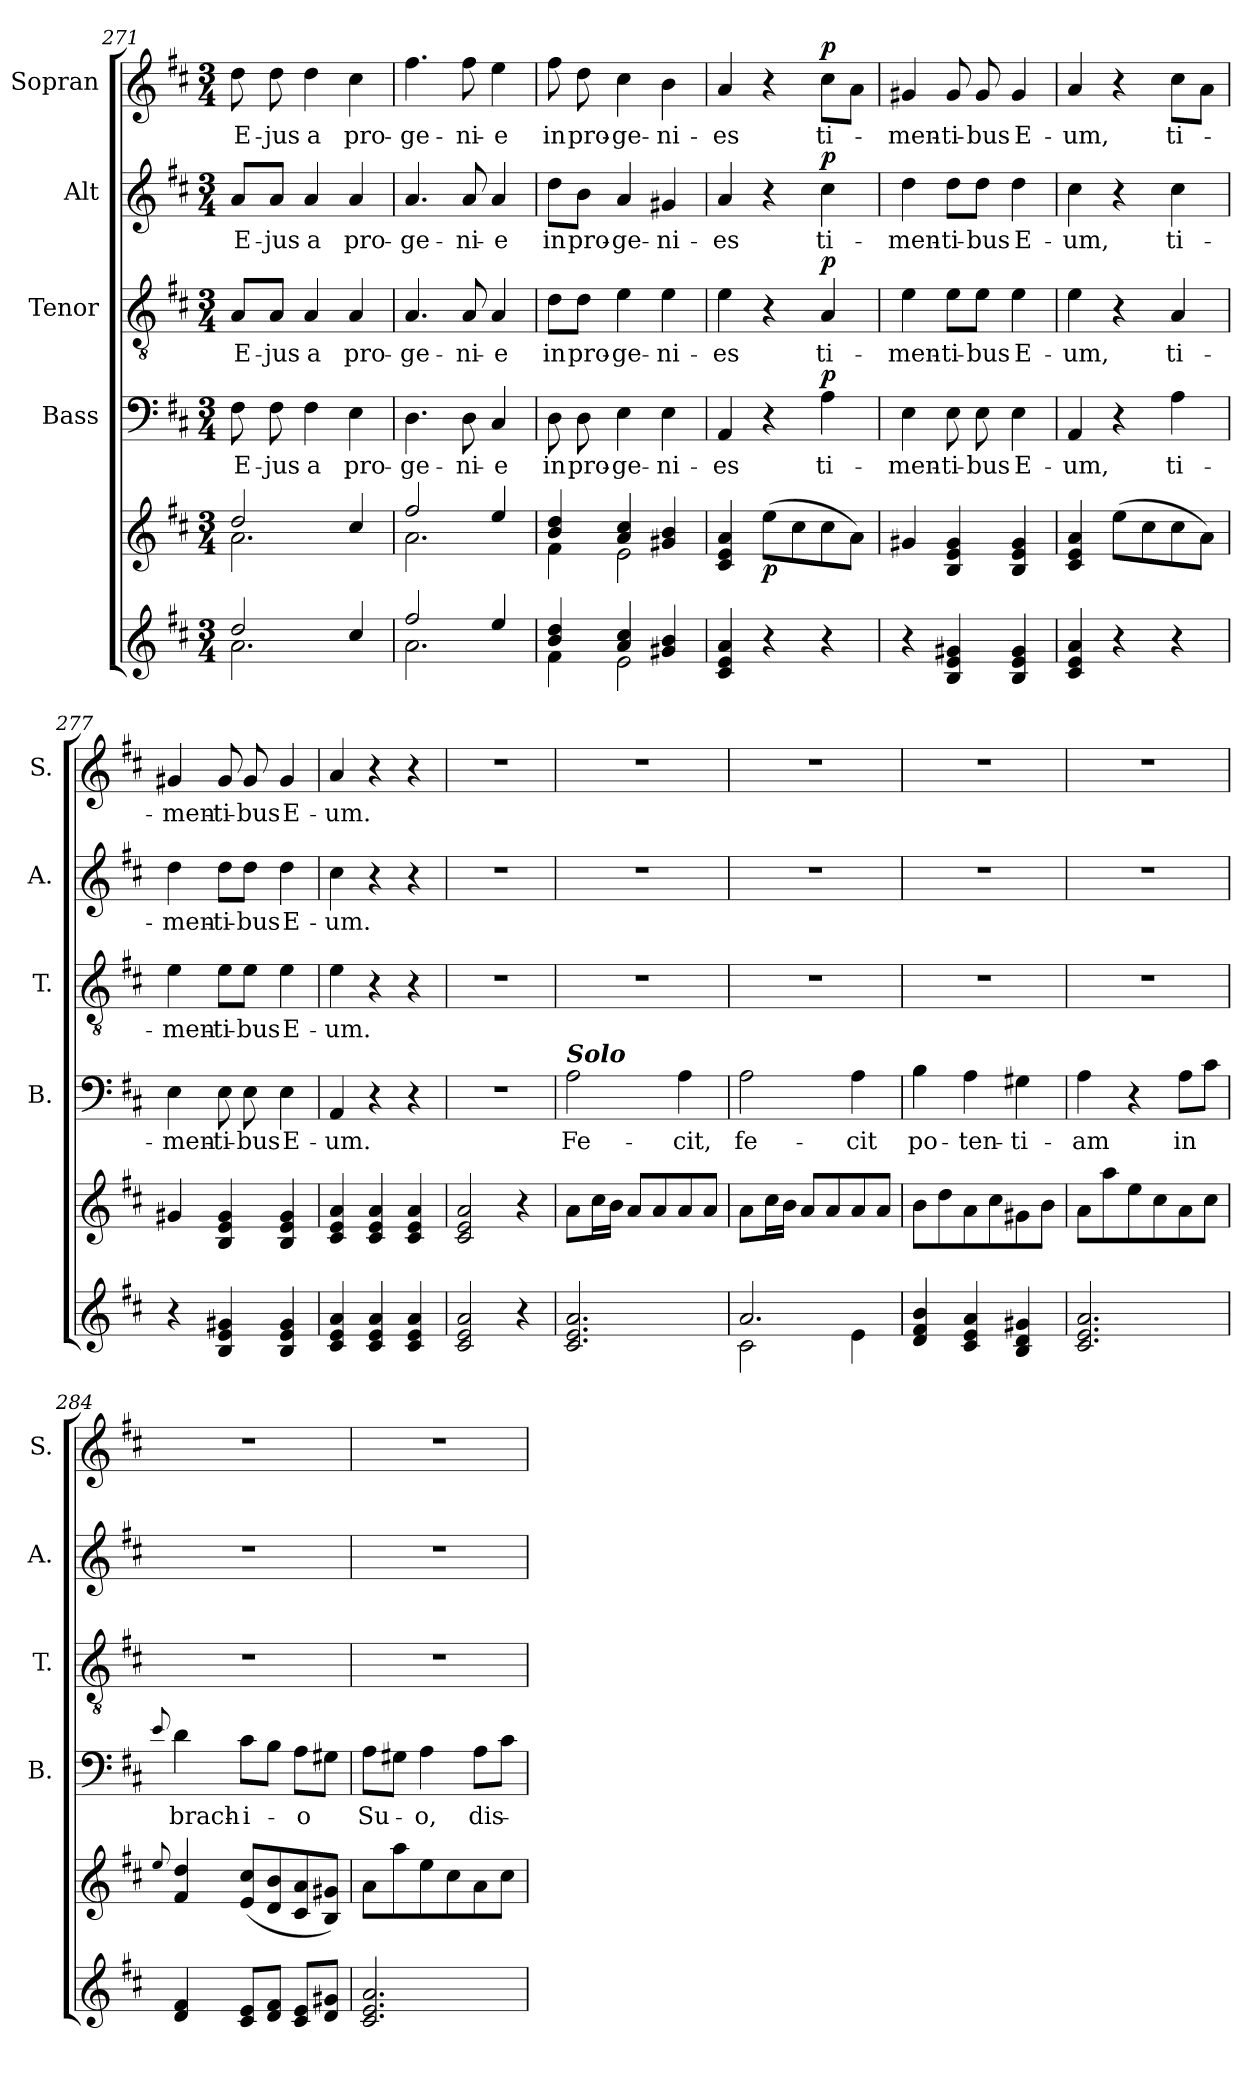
**kern	**kern	**dynam	**kern	**text	**dynam	**kern	**text	**dynam	**kern	**text	**dynam	**kern	**text	**dynam
*part6	*part5	*part5	*part4	*part4	*part4	*part3	*part3	*part3	*part2	*part2	*part2	*part1	*part1	*part1
*staff6	*staff5	*staff5	*staff4	*staff4	*staff4	*staff3	*staff3	*staff3	*staff2	*staff2	*staff2	*staff1	*staff1	*staff1
*	*	*	*I"Bass	*	*	*I"Tenor	*	*	*I"Alt	*	*	*I"Sopran	*	*
*	*	*	*I'B.	*	*	*I'T.	*	*	*I'A.	*	*	*I'S.	*	*
!!LO:PB:g=z
*clefG2	*clefG2	*	*clefF4	*	*	*clefGv2	*	*	*clefG2	*	*	*clefG2	*	*
*k[f#c#]	*k[f#c#]	*	*k[f#c#]	*	*	*k[f#c#]	*	*	*k[f#c#]	*	*	*k[f#c#]	*	*
*D:	*D:	*	*D:	*	*	*D:	*	*	*D:	*	*	*D:	*	*
*M3/4	*M3/4	*	*M3/4	*	*	*M3/4	*	*	*M3/4	*	*	*M3/4	*	*
=271	=271	=271	=271	=271	=271	=271	=271	=271	=271	=271	=271	=271	=271	=271
*^	*^	*	*	*	*	*	*	*	*	*	*	*	*	*
!	!	!	!	!	!	!LO:LY:b	!	!	!LO:LY:b	!	!	!LO:LY:b	!	!	!LO:LY:b	!
2dd/	2.a\	2dd/	2.a\	.	8F#\	E-	.	8A/L	E-	.	8a/L	E-	.	8dd\	E-	.
!	!	!	!	!	!	!LO:LY:b	!	!	!LO:LY:b	!	!	!LO:LY:b	!	!	!LO:LY:b	!
.	.	.	.	.	8F#\	-jus	.	8A/J	-jus	.	8a/J	-jus	.	8dd\	-jus	.
!	!	!	!	!	!	!LO:LY:b	!	!	!LO:LY:b	!	!	!LO:LY:b	!	!	!LO:LY:b	!
.	.	.	.	.	4F#\	a	.	4A/	a	.	4a/	a	.	4dd\	a	.
!	!	!	!	!	!	!LO:LY:b	!	!	!LO:LY:b	!	!	!LO:LY:b	!	!	!LO:LY:b	!
4cc#/	.	4cc#/	.	.	4E\	pro-	.	4A/	pro-	.	4a/	pro-	.	4cc#\	pro-	.
=272	=272	=272	=272	=272	=272	=272	=272	=272	=272	=272	=272	=272	=272	=272	=272	=272
!	!	!	!	!	!	!LO:LY:b	!	!	!LO:LY:b	!	!	!LO:LY:b	!	!	!LO:LY:b	!
2ff#/	2.a\	2ff#/	2.a\	.	4.D\	-ge-	.	4.A/	-ge-	.	4.a/	-ge-	.	4.ff#\	-ge-	.
!	!	!	!	!	!	!LO:LY:b	!	!	!LO:LY:b	!	!	!LO:LY:b	!	!	!LO:LY:b	!
.	.	.	.	.	8D\	-ni-	.	8A/	-ni-	.	8a/	-ni-	.	8ff#\	-ni-	.
!	!	!	!	!	!	!LO:LY:b	!	!	!LO:LY:b	!	!	!LO:LY:b	!	!	!LO:LY:b	!
4ee/	.	4ee/	.	.	4C#/	-e	.	4A/	-e	.	4a/	-e	.	4ee\	-e	.
=273	=273	=273	=273	=273	=273	=273	=273	=273	=273	=273	=273	=273	=273	=273	=273	=273
!	!	!	!	!	!	!LO:LY:b	!	!	!LO:LY:b	!	!	!LO:LY:b	!	!	!LO:LY:b	!
4b/ 4dd/	4f#\	4b/ 4dd/	4f#\	.	8D\	in	.	8d\L	in	.	8dd\L	in	.	8ff#\	in	.
!	!	!	!	!	!	!LO:LY:b	!	!	!LO:LY:b	!	!	!LO:LY:b	!	!	!LO:LY:b	!
.	.	.	.	.	8D\	pro-	.	8d\J	pro-	.	8b\J	pro-	.	8dd\	pro-	.
!	!	!	!	!	!	!LO:LY:b	!	!	!LO:LY:b	!	!	!LO:LY:b	!	!	!LO:LY:b	!
4a/ 4cc#/	2e\	4a/ 4cc#/	2e\	.	4E\	-ge-	.	4e\	-ge-	.	4a/	-ge-	.	4cc#\	-ge-	.
!	!	!	!	!	!	!LO:LY:b	!	!	!LO:LY:b	!	!	!LO:LY:b	!	!	!LO:LY:b	!
4g#X/ 4b/	.	4g#X/ 4b/	.	.	4E\	-ni-	.	4e\	-ni-	.	4g#X/	-ni-	.	4b\	-ni-	.
*v	*v	*	*	*	*	*	*	*	*	*	*	*	*	*	*	*
*	*v	*v	*	*	*	*	*	*	*	*	*	*	*	*	*
=274	=274	=274	=274	=274	=274	=274	=274	=274	=274	=274	=274	=274	=274	=274
!	!	!	!	!LO:LY:b	!	!	!LO:LY:b	!	!	!LO:LY:b	!	!	!LO:LY:b	!
4c#/ 4e/ 4a/	4c#/ 4e/ 4a/	.	4AA/	-es	.	4e\	-es	.	4a/	-es	.	4a/	-es	.
!	!	!LO:DY:b	!	!	!	!	!	!	!	!	!	!	!	!
4r	(>8ee\L	p	4r	.	.	4r	.	.	4r	.	.	4r	.	.
.	8cc#\	.	.	.	.	.	.	.	.	.	.	.	.	.
!	!	!	!	!LO:LY:b	!LO:DY:a	!	!LO:LY:b	!LO:DY:a	!	!LO:LY:b	!LO:DY:a	!	!LO:LY:b	!LO:DY:a
4r	8cc#\	.	4A\	ti-	p	4A/	ti-	p	4cc#\	ti-	p	8cc#\L	ti-	p
.	8a\J)	.	.	.	.	.	.	.	.	.	.	8a\J	.	.
=275	=275	=275	=275	=275	=275	=275	=275	=275	=275	=275	=275	=275	=275	=275
!	!	!	!	!LO:LY:b	!	!	!LO:LY:b	!	!	!LO:LY:b	!	!	!LO:LY:b	!
4r	4g#X/	.	4E\	-men-	.	4e\	-men-	.	4dd\	-men-	.	4g#X/	-men-	.
!	!	!	!	!LO:LY:b	!	!	!LO:LY:b	!	!	!LO:LY:b	!	!	!LO:LY:b	!
4B/ 4e/ 4g#X/	4B/ 4e/ 4g#/	.	8E\	-ti-	.	8e\L	-ti-	.	8dd\L	-ti-	.	8g#/	-ti-	.
!	!	!	!	!LO:LY:b	!	!	!LO:LY:b	!	!	!LO:LY:b	!	!	!LO:LY:b	!
.	.	.	8E\	-bus	.	8e\J	-bus	.	8dd\J	-bus	.	8g#/	-bus	.
!	!	!	!	!LO:LY:b	!	!	!LO:LY:b	!	!	!LO:LY:b	!	!	!LO:LY:b	!
4B/ 4e/ 4g#/	4B/ 4e/ 4g#/	.	4E\	E-	.	4e\	E-	.	4dd\	E-	.	4g#/	E-	.
!!LO:LB:g=z
=276	=276	=276	=276	=276	=276	=276	=276	=276	=276	=276	=276	=276	=276	=276
!	!	!	!	!LO:LY:b	!	!	!LO:LY:b	!	!	!LO:LY:b	!	!	!LO:LY:b	!
4c#/ 4e/ 4a/	4c#/ 4e/ 4a/	.	4AA/	-um,	.	4e\	-um,	.	4cc#\	-um,	.	4a/	-um,	.
4r	(>8ee\L	.	4r	.	.	4r	.	.	4r	.	.	4r	.	.
.	8cc#\	.	.	.	.	.	.	.	.	.	.	.	.	.
!	!	!	!	!LO:LY:b	!	!	!LO:LY:b	!	!	!LO:LY:b	!	!	!LO:LY:b	!
4r	8cc#\	.	4A\	ti-	.	4A/	ti-	.	4cc#\	ti-	.	8cc#\L	ti-	.
.	8a\J)	.	.	.	.	.	.	.	.	.	.	8a\J	.	.
=277	=277	=277	=277	=277	=277	=277	=277	=277	=277	=277	=277	=277	=277	=277
!	!	!	!	!LO:LY:b	!	!	!LO:LY:b	!	!	!LO:LY:b	!	!	!LO:LY:b	!
4r	4g#X/	.	4E\	-men-	.	4e\	-men-	.	4dd\	-men-	.	4g#X/	-men-	.
!	!	!	!	!LO:LY:b	!	!	!LO:LY:b	!	!	!LO:LY:b	!	!	!LO:LY:b	!
4B/ 4e/ 4g#X/	4B/ 4e/ 4g#/	.	8E\	-ti-	.	8e\L	-ti-	.	8dd\L	-ti-	.	8g#/	-ti-	.
!	!	!	!	!LO:LY:b	!	!	!LO:LY:b	!	!	!LO:LY:b	!	!	!LO:LY:b	!
.	.	.	8E\	-bus	.	8e\J	-bus	.	8dd\J	-bus	.	8g#/	-bus	.
!	!	!	!	!LO:LY:b	!	!	!LO:LY:b	!	!	!LO:LY:b	!	!	!LO:LY:b	!
4B/ 4e/ 4g#/	4B/ 4e/ 4g#/	.	4E\	E-	.	4e\	E-	.	4dd\	E-	.	4g#/	E-	.
=278	=278	=278	=278	=278	=278	=278	=278	=278	=278	=278	=278	=278	=278	=278
!	!	!	!	!LO:LY:b	!	!	!LO:LY:b	!	!	!LO:LY:b	!	!	!LO:LY:b	!
4c#/ 4e/ 4a/	4c#/ 4e/ 4a/	.	4AA/	-um.	.	4e\	-um.	.	4cc#\	-um.	.	4a/	-um.	.
4c#/ 4e/ 4a/	4c#/ 4e/ 4a/	.	4r	.	.	4r	.	.	4r	.	.	4r	.	.
4c#/ 4e/ 4a/	4c#/ 4e/ 4a/	.	4r	.	.	4r	.	.	4r	.	.	4r	.	.
=279	=279	=279	=279	=279	=279	=279	=279	=279	=279	=279	=279	=279	=279	=279
2c#/ 2e/ 2a/	2c#/ 2e/ 2a/	.	2.r	.	.	2.r	.	.	2.r	.	.	2.r	.	.
4r	4r	.	.	.	.	.	.	.	.	.	.	.	.	.
=280	=280	=280	=280	=280	=280	=280	=280	=280	=280	=280	=280	=280	=280	=280
!	!	!	!LO:TX:a:Bi:t=Solo	!	!	!	!	!	!	!	!	!	!	!
!	!	!	!	!LO:LY:b	!	!	!	!	!	!	!	!	!	!
2.c#/ 2.e/ 2.a/	8a\L	.	2A\	Fe-	.	2.r	.	.	2.r	.	.	2.r	.	.
.	16cc#\L	.	.	.	.	.	.	.	.	.	.	.	.	.
.	16b\JJ	.	.	.	.	.	.	.	.	.	.	.	.	.
.	8a/L	.	.	.	.	.	.	.	.	.	.	.	.	.
.	8a/	.	.	.	.	.	.	.	.	.	.	.	.	.
!	!	!	!	!LO:LY:b	!	!	!	!	!	!	!	!	!	!
.	8a/	.	4A\	-cit,	.	.	.	.	.	.	.	.	.	.
.	8a/J	.	.	.	.	.	.	.	.	.	.	.	.	.
!!LO:PB:g=z
=281	=281	=281	=281	=281	=281	=281	=281	=281	=281	=281	=281	=281	=281	=281
*^	*	*	*	*	*	*	*	*	*	*	*	*	*	*
!	!	!	!	!	!LO:LY:b	!	!	!	!	!	!	!	!	!	!
2.a/	2c#\	8a\L	.	2A\	fe-	.	2.r	.	.	2.r	.	.	2.r	.	.
.	.	16cc#\L	.	.	.	.	.	.	.	.	.	.	.	.	.
.	.	16b\JJ	.	.	.	.	.	.	.	.	.	.	.	.	.
.	.	8a/L	.	.	.	.	.	.	.	.	.	.	.	.	.
.	.	8a/	.	.	.	.	.	.	.	.	.	.	.	.	.
!	!	!	!	!	!LO:LY:b	!	!	!	!	!	!	!	!	!	!
.	4e\	8a/	.	4A\	-cit	.	.	.	.	.	.	.	.	.	.
.	.	8a/J	.	.	.	.	.	.	.	.	.	.	.	.	.
*v	*v	*	*	*	*	*	*	*	*	*	*	*	*	*	*
=282	=282	=282	=282	=282	=282	=282	=282	=282	=282	=282	=282	=282	=282	=282
!	!	!	!	!LO:LY:b	!	!	!	!	!	!	!	!	!	!
4d/ 4f#/ 4b/	8b\L	.	4B\	po-	.	2.r	.	.	2.r	.	.	2.r	.	.
.	8dd\	.	.	.	.	.	.	.	.	.	.	.	.	.
!	!	!	!	!LO:LY:b	!	!	!	!	!	!	!	!	!	!
4c#/ 4e/ 4a/	8a\	.	4A\	-ten-	.	.	.	.	.	.	.	.	.	.
.	8cc#\	.	.	.	.	.	.	.	.	.	.	.	.	.
!	!	!	!	!LO:LY:b	!	!	!	!	!	!	!	!	!	!
4B/ 4d/ 4g#X/	8g#X\	.	4G#X\	-ti-	.	.	.	.	.	.	.	.	.	.
.	8b\J	.	.	.	.	.	.	.	.	.	.	.	.	.
=283	=283	=283	=283	=283	=283	=283	=283	=283	=283	=283	=283	=283	=283	=283
!	!	!	!	!LO:LY:b	!	!	!	!	!	!	!	!	!	!
2.c#/ 2.e/ 2.a/	8a\L	.	4A\	-am	.	2.r	.	.	2.r	.	.	2.r	.	.
.	8aa\	.	.	.	.	.	.	.	.	.	.	.	.	.
.	8ee\	.	4r	.	.	.	.	.	.	.	.	.	.	.
.	8cc#\	.	.	.	.	.	.	.	.	.	.	.	.	.
!	!	!	!	!LO:LY:b	!	!	!	!	!	!	!	!	!	!
.	8a\	.	8A\L	in	.	.	.	.	.	.	.	.	.	.
.	8cc#\J	.	8c#\J	.	.	.	.	.	.	.	.	.	.	.
=284	=284	=284	=284	=284	=284	=284	=284	=284	=284	=284	=284	=284	=284	=284
.	8qqee/	.	8qqe/	.	.	.	.	.	.	.	.	.	.	.
!	!	!	!	!LO:LY:b	!	!	!	!	!	!	!	!	!	!
4d/ 4f#/	4f#/ 4dd/	.	4d\	brach-	.	2.r	.	.	2.r	.	.	2.r	.	.
!	!	!	!	!LO:LY:b	!	!	!	!	!	!	!	!	!	!
8c#/ 8e/L	(<8e/ 8cc#/L	.	8c#\L	-i-	.	.	.	.	.	.	.	.	.	.
8d/ 8f#/J	8d/ 8b/	.	8B\J	.	.	.	.	.	.	.	.	.	.	.
!	!	!	!	!LO:LY:b	!	!	!	!	!	!	!	!	!	!
8c#/ 8e/L	8c#/ 8a/	.	8A\L	-o	.	.	.	.	.	.	.	.	.	.
8d/ 8g#X/J	8B/ 8g#X/J)	.	8G#X\J	.	.	.	.	.	.	.	.	.	.	.
=285	=285	=285	=285	=285	=285	=285	=285	=285	=285	=285	=285	=285	=285	=285
!	!	!	!	!LO:LY:b	!	!	!	!	!	!	!	!	!	!
2.c#/ 2.e/ 2.a/	8a\L	.	8A\L	Su-	.	2.r	.	.	2.r	.	.	2.r	.	.
.	8aa\	.	8G#X\J	.	.	.	.	.	.	.	.	.	.	.
!	!	!	!	!LO:LY:b	!	!	!	!	!	!	!	!	!	!
.	8ee\	.	4A\	-o,	.	.	.	.	.	.	.	.	.	.
.	8cc#\	.	.	.	.	.	.	.	.	.	.	.	.	.
!	!	!	!	!LO:LY:b	!	!	!	!	!	!	!	!	!	!
.	8a\	.	8A\L	dis-	.	.	.	.	.	.	.	.	.	.
.	8cc#\J	.	8c#\J	.	.	.	.	.	.	.	.	.	.	.
=	=	=	=	=	=	=	=	=	=	=	=	=	=	=
*-	*-	*-	*-	*-	*-	*-	*-	*-	*-	*-	*-	*-	*-	*-
